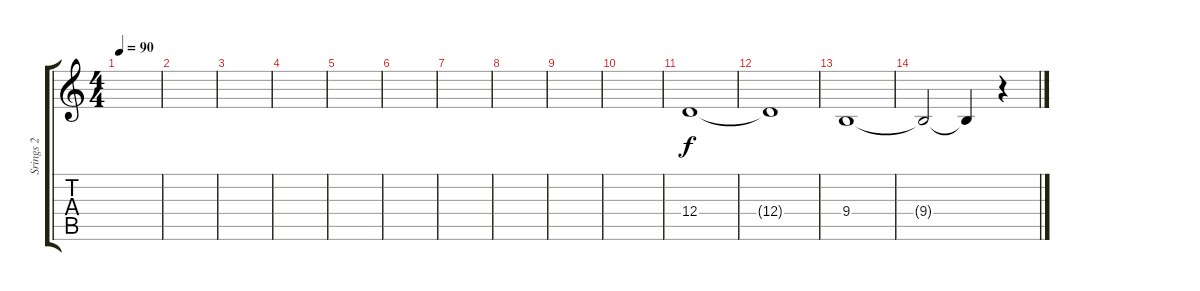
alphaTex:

\track ("Srings 2" "Srings 2") {instrument stringensemble1}
\staff {score tabs}
\tuning (E4 B3 G3 D3 A2 E2) {hide}
\ts (4 4)
\tempo 90
\clef g2
\ks c
|
|
|
|
|
|
|
|
|
|
12.4.1 |
12.4{t}.1 |
9.4.1 |
9.4{t}.2 9.4{t}.4 r.4
